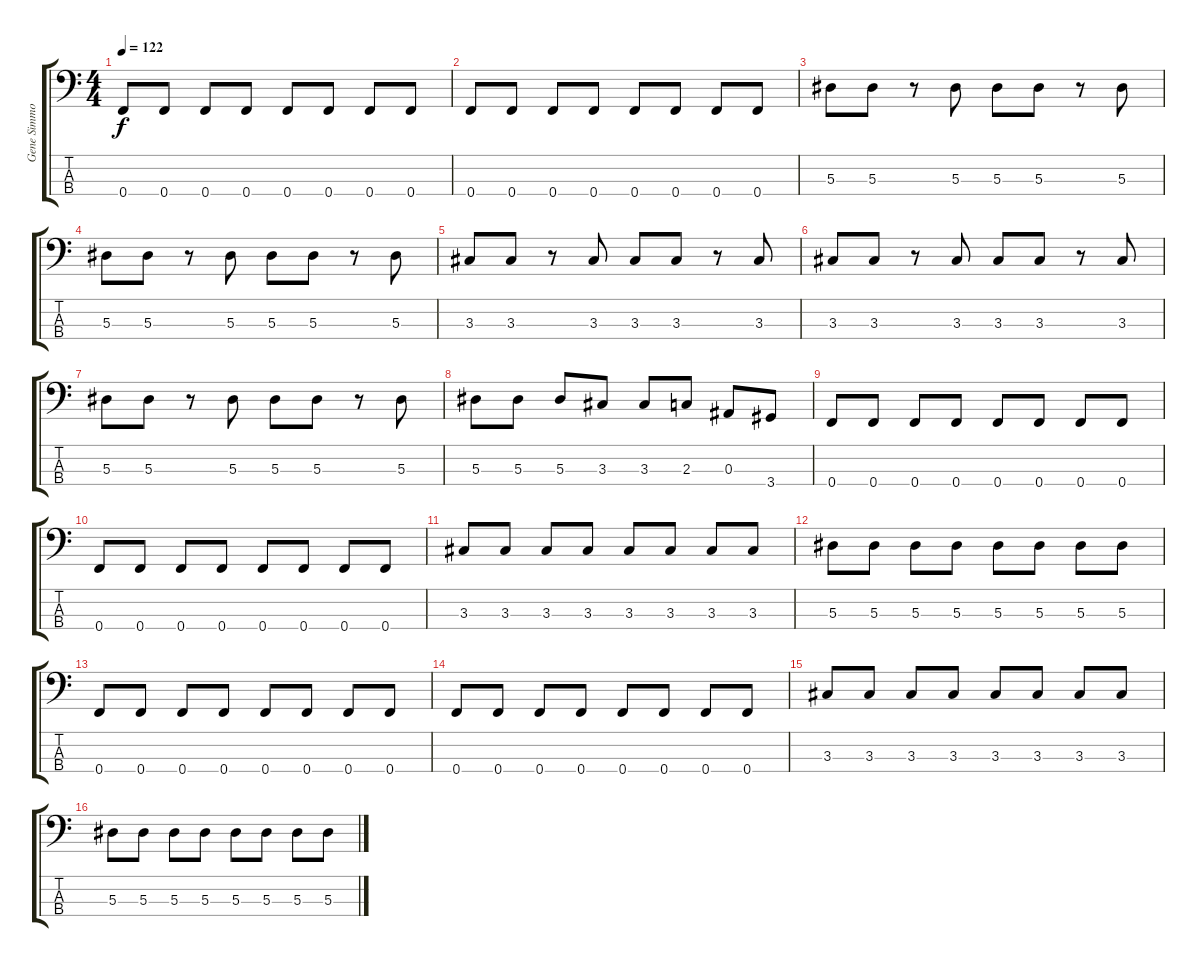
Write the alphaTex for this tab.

\track ("Gene Simmons" "Gene Simmo") {instrument electricbassfinger}
\staff {score tabs}
\tuning (Ab2 Eb2 Bb1 F1) {hide}
\ts (4 4)
\tempo 122
\clef f4
\ks c
0.4.8{dy f} 0.4.8 0.4.8 0.4.8 0.4.8 0.4.8 0.4.8 0.4.8 |
0.4.8 0.4.8 0.4.8 0.4.8 0.4.8 0.4.8 0.4.8 0.4.8 |
5.3.8 5.3.8 r.8 5.3.8 5.3.8 5.3.8 r.8 5.3.8 |
5.3.8 5.3.8 r.8 5.3.8 5.3.8 5.3.8 r.8 5.3.8 |
3.3.8 3.3.8 r.8 3.3.8 3.3.8 3.3.8 r.8 3.3.8 |
3.3.8 3.3.8 r.8 3.3.8 3.3.8 3.3.8 r.8 3.3.8 |
5.3.8 5.3.8 r.8 5.3.8 5.3.8 5.3.8 r.8 5.3.8 |
5.3.8 5.3.8 5.3.8 3.3.8 3.3.8 2.3.8 0.3.8 3.4.8 |
0.4.8 0.4.8 0.4.8 0.4.8 0.4.8 0.4.8 0.4.8 0.4.8 |
0.4.8 0.4.8 0.4.8 0.4.8 0.4.8 0.4.8 0.4.8 0.4.8 |
3.3.8 3.3.8 3.3.8 3.3.8 3.3.8 3.3.8 3.3.8 3.3.8 |
5.3.8 5.3.8 5.3.8 5.3.8 5.3.8 5.3.8 5.3.8 5.3.8 |
0.4.8 0.4.8 0.4.8 0.4.8 0.4.8 0.4.8 0.4.8 0.4.8 |
0.4.8 0.4.8 0.4.8 0.4.8 0.4.8 0.4.8 0.4.8 0.4.8 |
3.3.8 3.3.8 3.3.8 3.3.8 3.3.8 3.3.8 3.3.8 3.3.8 |
5.3.8 5.3.8 5.3.8 5.3.8 5.3.8 5.3.8 5.3.8 5.3.8
